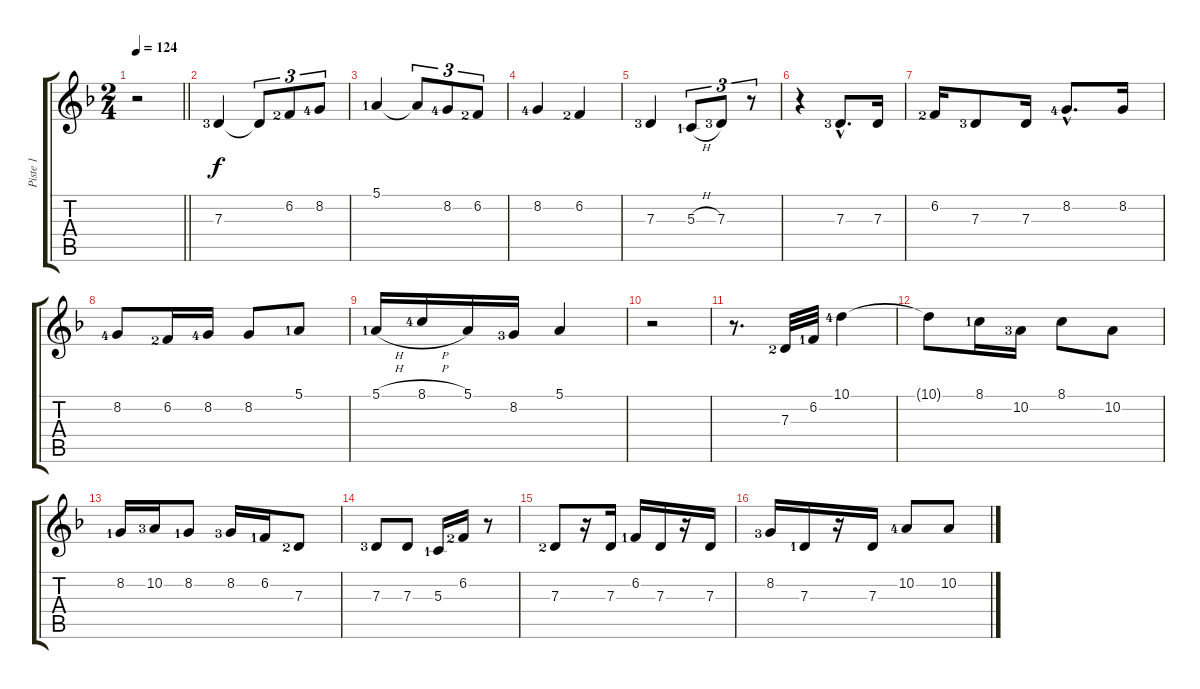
\track ("Piste 1" "Piste 1") {instrument flute}
\staff {score tabs}
\tuning (E4 B3 G3 D3 A2 E2) {hide}
\ts (2 4)
\tempo 124
\clef g2
\barLineRight lightlight
\ks dminor
r.2{dy f} |
7.3{lf 4}.4{volume 13 balance 8 instrument flute} 7.3{t}.8{tu (3 2)} 6.2{lf 3}.8{tu (3 2)} 8.2{lf 5}.8{tu (3 2)} |
5.1{lf 2}.4 5.1{t}.8{tu (3 2)} 8.2{lf 5}.8{tu (3 2)} 6.2{lf 3}.8{tu (3 2)} |
8.2{lf 5}.4 6.2{lf 3}.4 |
7.3{lf 4}.4 5.3{h lf 2}.8{tu (3 2)} 7.3{lf 4}.8{tu (3 2)} r.8{tu (3 2)} |
r.4 7.3{hac lf 4}.8{d} 7.3.16 |
6.2{lf 3}.16 7.3{lf 4}.8 7.3.16 8.2{hac lf 5}.8{d} 8.2.16 |
8.2{lf 5}.8 6.2{lf 3}.16 8.2{lf 5}.16 8.2.8 5.1{lf 2}.8 |
5.1{h lf 2}.16 8.1{h lf 5}.16 5.1.16 8.2{lf 4}.16 5.1.4 |
r.2 |
r.8{d} 7.3{lf 3}.32 6.2{lf 2}.32 10.1{lf 5}.4 |
10.1{t}.8 8.1{lf 2}.16 10.2{lf 4}.16 8.1.8 10.2.8 |
8.2{lf 2}.16 10.2{lf 4}.16 8.2{lf 2}.8 8.2{lf 4}.16 6.2{lf 2}.16 7.3{lf 3}.8 |
7.3{lf 4}.8 7.3.8 5.3{lf 2}.16 6.2{lf 3}.16 r.8 |
7.3{lf 3}.8 r.16 7.3.16 6.2{lf 2}.16 7.3.16 r.16 7.3.16 |
8.2{lf 4}.16 7.3{lf 2}.16 r.16 7.3.16 10.2{lf 5}.8 10.2.8
